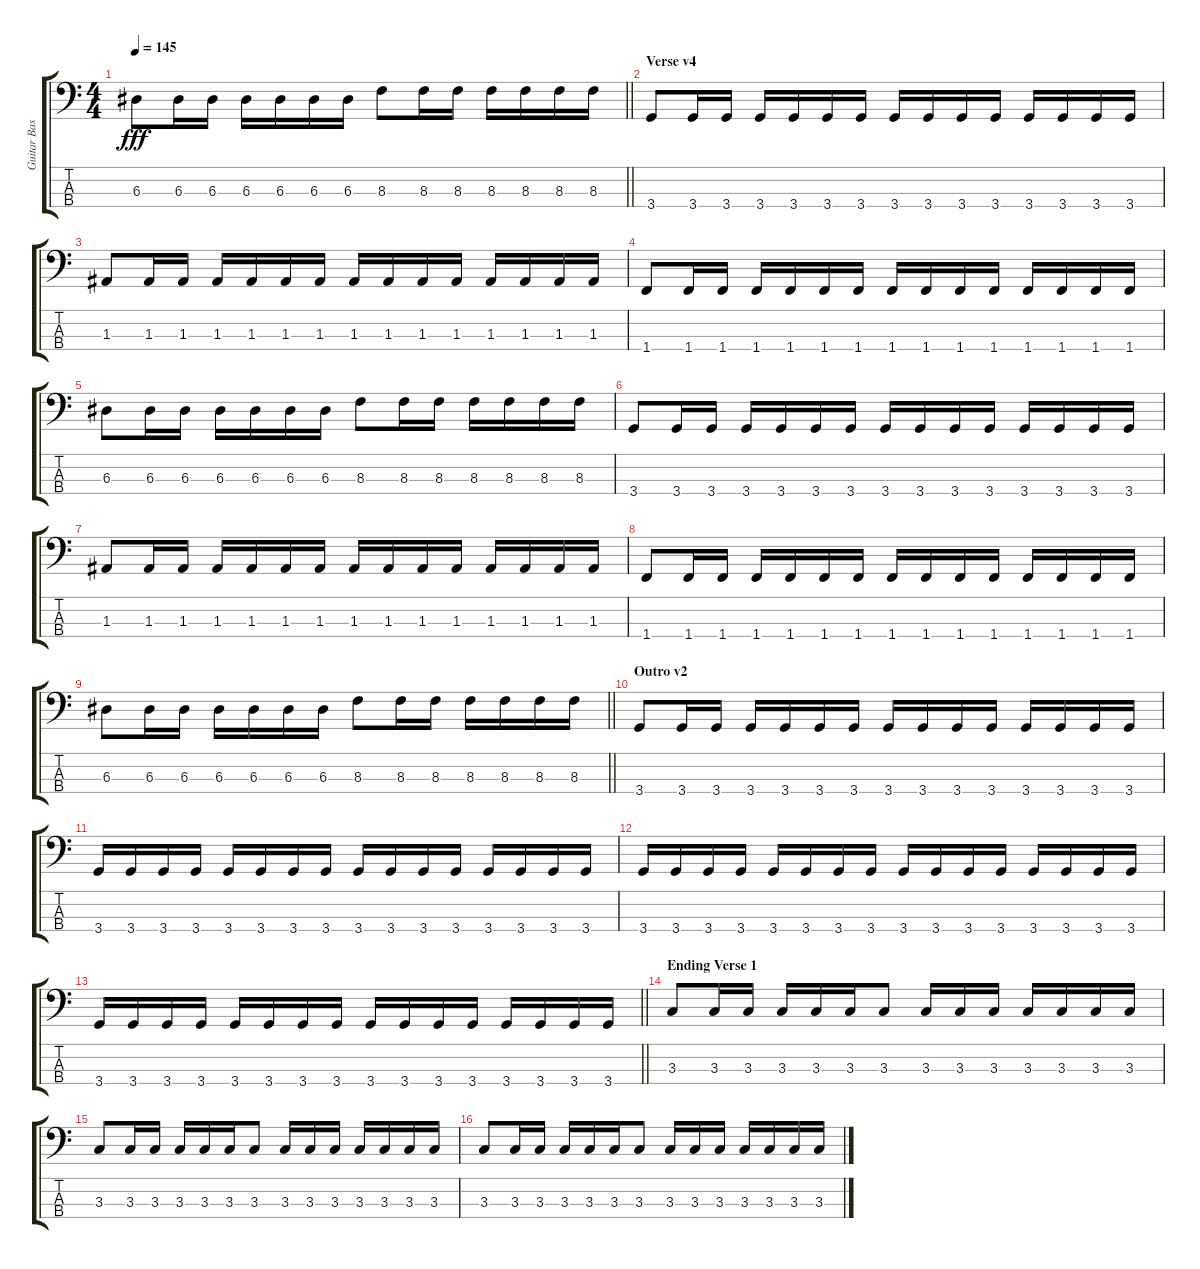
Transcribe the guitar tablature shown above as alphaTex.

\track ("Guitar Bass" "Guitar Bas") {instrument electricbassfinger}
\staff {score tabs}
\tuning (G2 D2 A1 E1) {hide}
\ts (4 4)
\tempo 145
\clef f4
\barLineRight lightlight
\ks c
6.3.8{dy fff} 6.3.16 6.3.16 6.3.16 6.3.16 6.3.16 6.3.16 8.3.8 8.3.16 8.3.16 8.3.16 8.3.16 8.3.16 8.3.16 |
\section ("" "Verse v4")
3.4.8 3.4.16 3.4.16 3.4.16 3.4.16 3.4.16 3.4.16 3.4.16 3.4.16 3.4.16 3.4.16 3.4.16 3.4.16 3.4.16 3.4.16 |
1.3.8 1.3.16 1.3.16 1.3.16 1.3.16 1.3.16 1.3.16 1.3.16 1.3.16 1.3.16 1.3.16 1.3.16 1.3.16 1.3.16 1.3.16 |
1.4.8 1.4.16 1.4.16 1.4.16 1.4.16 1.4.16 1.4.16 1.4.16 1.4.16 1.4.16 1.4.16 1.4.16 1.4.16 1.4.16 1.4.16 |
6.3.8 6.3.16 6.3.16 6.3.16 6.3.16 6.3.16 6.3.16 8.3.8 8.3.16 8.3.16 8.3.16 8.3.16 8.3.16 8.3.16 |
3.4.8 3.4.16 3.4.16 3.4.16 3.4.16 3.4.16 3.4.16 3.4.16 3.4.16 3.4.16 3.4.16 3.4.16 3.4.16 3.4.16 3.4.16 |
1.3.8 1.3.16 1.3.16 1.3.16 1.3.16 1.3.16 1.3.16 1.3.16 1.3.16 1.3.16 1.3.16 1.3.16 1.3.16 1.3.16 1.3.16 |
1.4.8 1.4.16 1.4.16 1.4.16 1.4.16 1.4.16 1.4.16 1.4.16 1.4.16 1.4.16 1.4.16 1.4.16 1.4.16 1.4.16 1.4.16 |
\barLineRight lightlight
6.3.8 6.3.16 6.3.16 6.3.16 6.3.16 6.3.16 6.3.16 8.3.8 8.3.16 8.3.16 8.3.16 8.3.16 8.3.16 8.3.16 |
\section ("" "Outro v2")
3.4.8 3.4.16 3.4.16 3.4.16 3.4.16 3.4.16 3.4.16 3.4.16 3.4.16 3.4.16 3.4.16 3.4.16 3.4.16 3.4.16 3.4.16 |
3.4.16 3.4.16 3.4.16 3.4.16 3.4.16 3.4.16 3.4.16 3.4.16 3.4.16 3.4.16 3.4.16 3.4.16 3.4.16 3.4.16 3.4.16 3.4.16 |
3.4.16 3.4.16 3.4.16 3.4.16 3.4.16 3.4.16 3.4.16 3.4.16 3.4.16 3.4.16 3.4.16 3.4.16 3.4.16 3.4.16 3.4.16 3.4.16 |
\barLineRight lightlight
3.4.16 3.4.16 3.4.16 3.4.16 3.4.16 3.4.16 3.4.16 3.4.16 3.4.16 3.4.16 3.4.16 3.4.16 3.4.16 3.4.16 3.4.16 3.4.16 |
\section ("" "Ending Verse 1")
3.3.8 3.3.16 3.3.16 3.3.16 3.3.16 3.3.16 3.3.8 3.3.16 3.3.16 3.3.16 3.3.16 3.3.16 3.3.16 3.3.16 |
3.3.8 3.3.16 3.3.16 3.3.16 3.3.16 3.3.16 3.3.8 3.3.16 3.3.16 3.3.16 3.3.16 3.3.16 3.3.16 3.3.16 |
3.3.8 3.3.16 3.3.16 3.3.16 3.3.16 3.3.16 3.3.8 3.3.16 3.3.16 3.3.16 3.3.16 3.3.16 3.3.16 3.3.16
